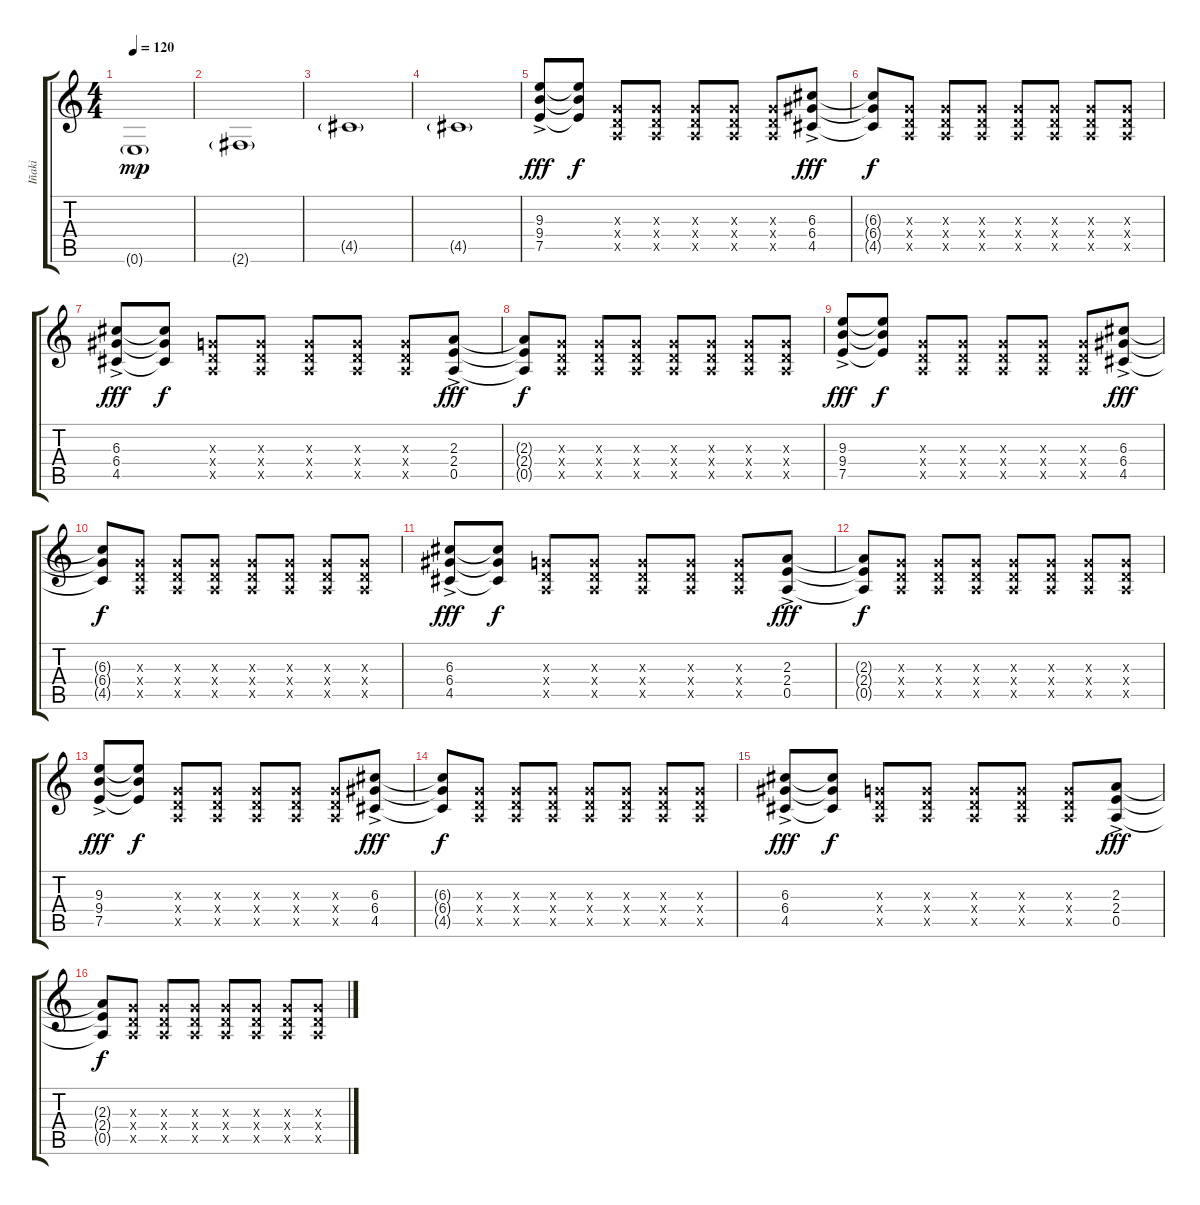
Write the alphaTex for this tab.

\track ("Iñaki" "Iñaki") {instrument overdrivenguitar}
\staff {score tabs}
\tuning (E4 B3 G3 D3 A2 E2) {hide}
\ts (4 4)
\tempo 120
\clef g2
\ks c
0.6{g}.1{dy mp} |
2.6{g}.1 |
4.5{g}.1 |
4.5{g}.1 |
(9.3{ac} 9.4 7.5).8{dy fff} (9.3{t} 9.4{t} 7.5{t}).8{dy f} (0.3{x} 0.4{x} 0.5{x}).8 (0.3{x} 0.4{x} 0.5{x}).8 (0.3{x} 0.4{x} 0.5{x}).8 (0.3{x} 0.4{x} 0.5{x}).8 (0.3{x} 0.4{x} 0.5{x}).8 (6.3{ac} 6.4 4.5).8{dy fff} |
(6.3{t} 6.4{t} 4.5{t}).8{dy f} (0.3{x} 0.4{x} 0.5{x}).8 (0.3{x} 0.4{x} 0.5{x}).8 (0.3{x} 0.4{x} 0.5{x}).8 (0.3{x} 0.4{x} 0.5{x}).8 (0.3{x} 0.4{x} 0.5{x}).8 (0.3{x} 0.4{x} 0.5{x}).8 (0.3{x} 0.4{x} 0.5{x}).8 |
(6.3{ac} 6.4 4.5).8{dy fff} (6.3{t} 6.4{t} 4.5{t}).8{dy f} (0.3{x} 0.4{x} 0.5{x}).8 (0.3{x} 0.4{x} 0.5{x}).8 (0.3{x} 0.4{x} 0.5{x}).8 (0.3{x} 0.4{x} 0.5{x}).8 (0.3{x} 0.4{x} 0.5{x}).8 (2.3{ac} 2.4 0.5).8{dy fff} |
(2.3{t} 2.4{t} 0.5{t}).8{dy f} (0.3{x} 0.4{x} 0.5{x}).8 (0.3{x} 0.4{x} 0.5{x}).8 (0.3{x} 0.4{x} 0.5{x}).8 (0.3{x} 0.4{x} 0.5{x}).8 (0.3{x} 0.4{x} 0.5{x}).8 (0.3{x} 0.4{x} 0.5{x}).8 (0.3{x} 0.4{x} 0.5{x}).8 |
(9.3{ac} 9.4 7.5).8{dy fff} (9.3{t} 9.4{t} 7.5{t}).8{dy f} (0.3{x} 0.4{x} 0.5{x}).8 (0.3{x} 0.4{x} 0.5{x}).8 (0.3{x} 0.4{x} 0.5{x}).8 (0.3{x} 0.4{x} 0.5{x}).8 (0.3{x} 0.4{x} 0.5{x}).8 (6.3{ac} 6.4 4.5).8{dy fff} |
(6.3{t} 6.4{t} 4.5{t}).8{dy f} (0.3{x} 0.4{x} 0.5{x}).8 (0.3{x} 0.4{x} 0.5{x}).8 (0.3{x} 0.4{x} 0.5{x}).8 (0.3{x} 0.4{x} 0.5{x}).8 (0.3{x} 0.4{x} 0.5{x}).8 (0.3{x} 0.4{x} 0.5{x}).8 (0.3{x} 0.4{x} 0.5{x}).8 |
(6.3{ac} 6.4 4.5).8{dy fff} (6.3{t} 6.4{t} 4.5{t}).8{dy f} (0.3{x} 0.4{x} 0.5{x}).8 (0.3{x} 0.4{x} 0.5{x}).8 (0.3{x} 0.4{x} 0.5{x}).8 (0.3{x} 0.4{x} 0.5{x}).8 (0.3{x} 0.4{x} 0.5{x}).8 (2.3{ac} 2.4 0.5).8{dy fff} |
(2.3{t} 2.4{t} 0.5{t}).8{dy f} (0.3{x} 0.4{x} 0.5{x}).8 (0.3{x} 0.4{x} 0.5{x}).8 (0.3{x} 0.4{x} 0.5{x}).8 (0.3{x} 0.4{x} 0.5{x}).8 (0.3{x} 0.4{x} 0.5{x}).8 (0.3{x} 0.4{x} 0.5{x}).8 (0.3{x} 0.4{x} 0.5{x}).8 |
(9.3{ac} 9.4 7.5).8{dy fff} (9.3{t} 9.4{t} 7.5{t}).8{dy f} (0.3{x} 0.4{x} 0.5{x}).8 (0.3{x} 0.4{x} 0.5{x}).8 (0.3{x} 0.4{x} 0.5{x}).8 (0.3{x} 0.4{x} 0.5{x}).8 (0.3{x} 0.4{x} 0.5{x}).8 (6.3{ac} 6.4 4.5).8{dy fff} |
(6.3{t} 6.4{t} 4.5{t}).8{dy f} (0.3{x} 0.4{x} 0.5{x}).8 (0.3{x} 0.4{x} 0.5{x}).8 (0.3{x} 0.4{x} 0.5{x}).8 (0.3{x} 0.4{x} 0.5{x}).8 (0.3{x} 0.4{x} 0.5{x}).8 (0.3{x} 0.4{x} 0.5{x}).8 (0.3{x} 0.4{x} 0.5{x}).8 |
(6.3{ac} 6.4 4.5).8{dy fff} (6.3{t} 6.4{t} 4.5{t}).8{dy f} (0.3{x} 0.4{x} 0.5{x}).8 (0.3{x} 0.4{x} 0.5{x}).8 (0.3{x} 0.4{x} 0.5{x}).8 (0.3{x} 0.4{x} 0.5{x}).8 (0.3{x} 0.4{x} 0.5{x}).8 (2.3{ac} 2.4 0.5).8{dy fff} |
(2.3{t} 2.4{t} 0.5{t}).8{dy f} (0.3{x} 0.4{x} 0.5{x}).8 (0.3{x} 0.4{x} 0.5{x}).8 (0.3{x} 0.4{x} 0.5{x}).8 (0.3{x} 0.4{x} 0.5{x}).8 (0.3{x} 0.4{x} 0.5{x}).8 (0.3{x} 0.4{x} 0.5{x}).8 (0.3{x} 0.4{x} 0.5{x}).8
